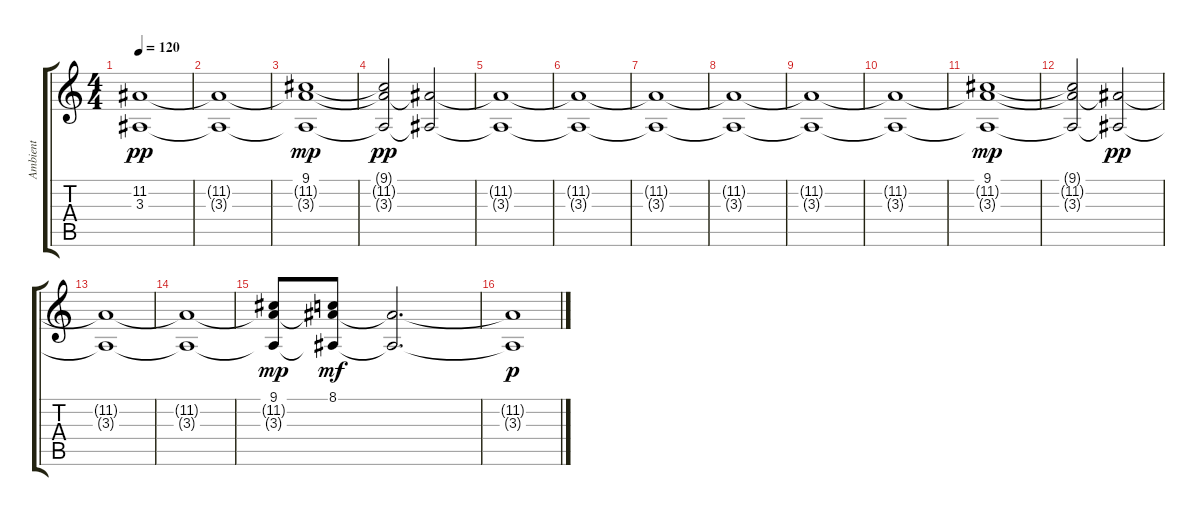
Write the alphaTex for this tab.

\track ("Ambient" "Ambient") {instrument fx6goblins}
\staff {score tabs}
\tuning (E4 B3 G3 D3 A2 E2) {hide}
\ts (4 4)
\tempo 120
\clef g2
\ks c
(11.2{t} 3.3{t}).1{dy pp} |
(11.2{t} 3.3{t}).1 |
(9.1 11.2{t} 3.3{t}).1{dy mp} |
(9.1{t} 11.2{t} 3.3{t}).2{dy pp} (11.2{t} 3.3{t}).2 |
(11.2{t} 3.3{t}).1 |
(11.2{t} 3.3{t}).1 |
(11.2{t} 3.3{t}).1 |
(11.2{t} 3.3{t}).1 |
(11.2{t} 3.3{t}).1 |
(11.2{t} 3.3{t}).1 |
(9.1 11.2{t} 3.3{t}).1{dy mp} |
(9.1{t} 11.2{t} 3.3{t}).2 (11.2{t} 3.3{t}).2{dy pp} |
(11.2{t} 3.3{t}).1 |
(11.2{t} 3.3{t}).1 |
(9.1 11.2{t} 3.3{t}).8{dy mp} (8.1 11.2{t} 3.3{t}).8{dy mf} (11.2{t} 3.3{t}).2{d} |
(11.2{t} 3.3{t}).1{dy p}
